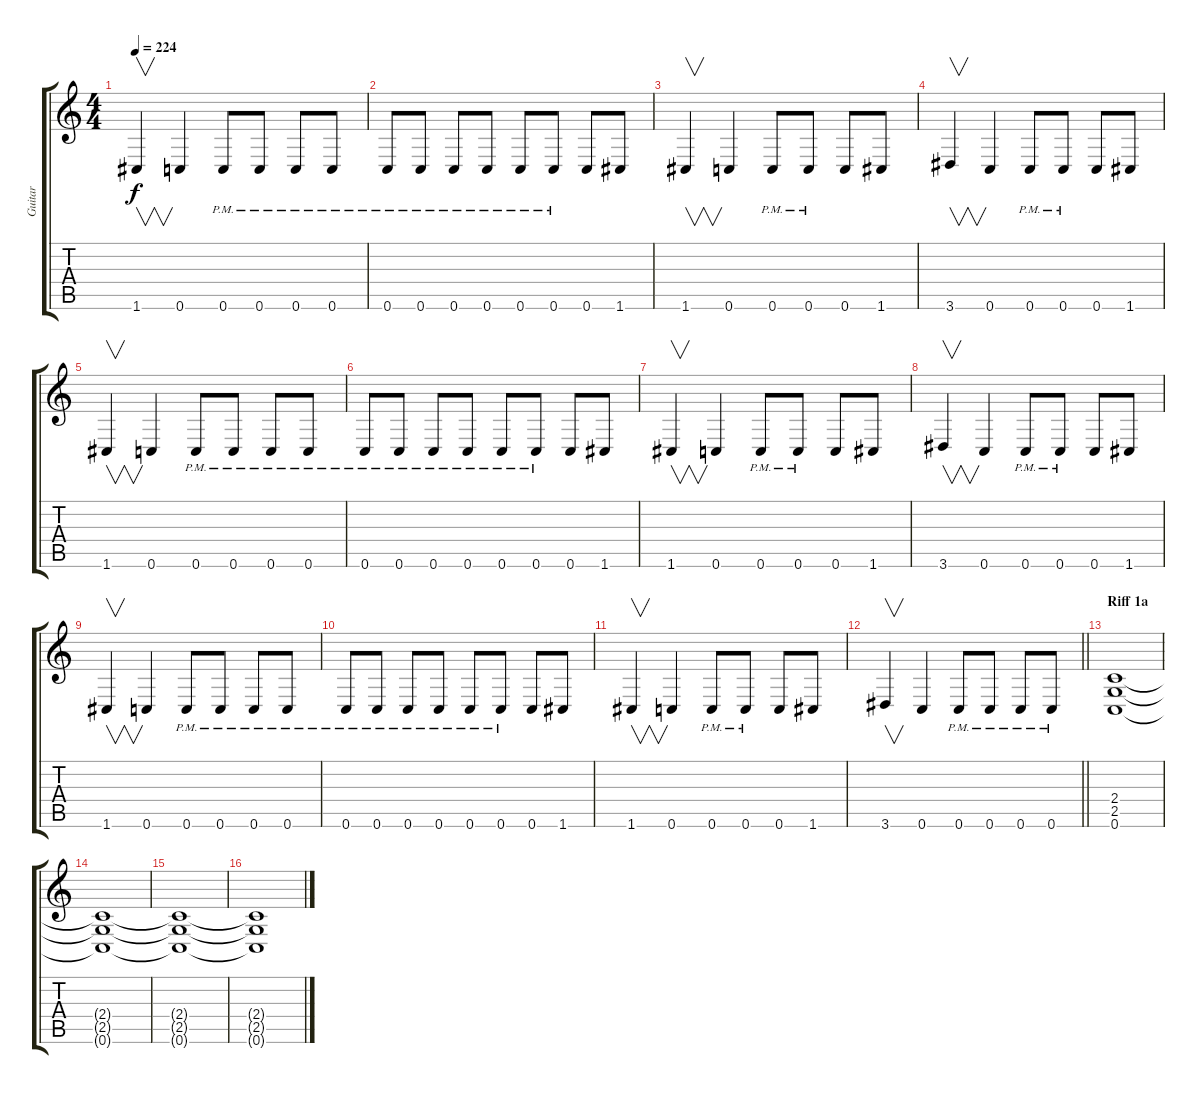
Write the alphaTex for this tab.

\track ("Guitar" "Guitar") {instrument distortionguitar}
\staff {score tabs}
\tuning (C4 G3 Eb3 Bb2 F2 C2) {hide}
\ts (4 4)
\tempo 224
\clef g2
\ks c
1.6.4{v dy f} 0.6.4 0.6{pm}.8 0.6{pm}.8 0.6{pm}.8 0.6{pm}.8 |
0.6{pm}.8 0.6{pm}.8 0.6{pm}.8 0.6{pm}.8 0.6{pm}.8 0.6{pm}.8 0.6.8 1.6.8 |
1.6.4{v} 0.6.4 0.6{pm}.8 0.6{pm}.8 0.6.8 1.6.8 |
3.6.4{v} 0.6.4 0.6{pm}.8 0.6{pm}.8 0.6.8 1.6.8 |
1.6.4{v} 0.6.4 0.6{pm}.8 0.6{pm}.8 0.6{pm}.8 0.6{pm}.8 |
0.6{pm}.8 0.6{pm}.8 0.6{pm}.8 0.6{pm}.8 0.6{pm}.8 0.6{pm}.8 0.6.8 1.6.8 |
1.6.4{v} 0.6.4 0.6{pm}.8 0.6{pm}.8 0.6.8 1.6.8 |
3.6.4{v} 0.6.4 0.6{pm}.8 0.6{pm}.8 0.6.8 1.6.8 |
1.6.4{v} 0.6.4 0.6{pm}.8 0.6{pm}.8 0.6{pm}.8 0.6{pm}.8 |
0.6{pm}.8 0.6{pm}.8 0.6{pm}.8 0.6{pm}.8 0.6{pm}.8 0.6{pm}.8 0.6.8 1.6.8 |
1.6.4{v} 0.6.4 0.6{pm}.8 0.6{pm}.8 0.6.8 1.6.8 |
\barLineRight lightlight
3.6.4{v} 0.6.4 0.6{pm}.8 0.6{pm}.8 0.6{pm}.8 0.6{pm}.8 |
\section ("" "Riff 1a")
(2.4 2.5 0.6).1 |
(2.4{t} 2.5{t} 0.6{t}).1 |
(2.4{t} 2.5{t} 0.6{t}).1 |
(2.4{t} 2.5{t} 0.6{t}).1
